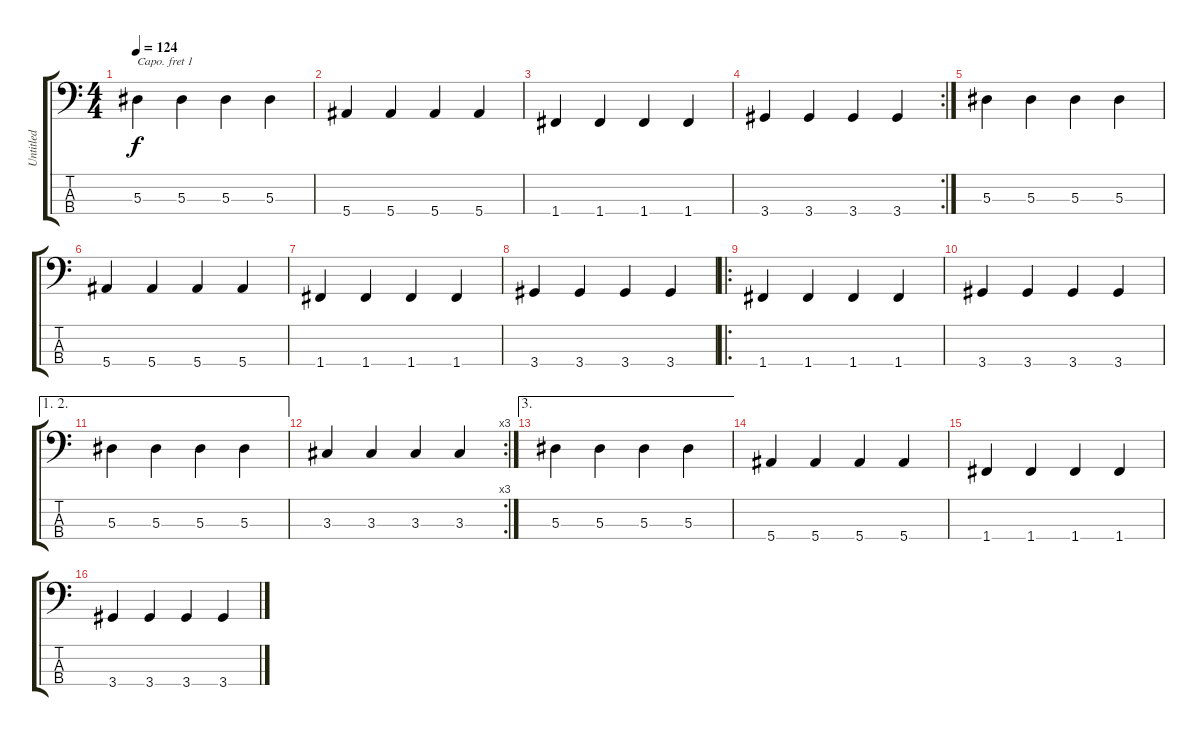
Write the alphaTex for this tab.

\track ("Untitled" "Untitled") {instrument electricbassfinger}
\staff {score tabs}
\capo 1
\tuning (G2 D2 A1 E1) {hide}
\ts (4 4)
\tempo 124
\clef f4
\ks c
5.3.4{dy f} 5.3.4 5.3.4 5.3.4 |
5.4.4 5.4.4 5.4.4 5.4.4 |
1.4.4 1.4.4 1.4.4 1.4.4 |
\rc 2
3.4.4 3.4.4 3.4.4 3.4.4 |
5.3.4 5.3.4 5.3.4 5.3.4 |
5.4.4 5.4.4 5.4.4 5.4.4 |
1.4.4 1.4.4 1.4.4 1.4.4 |
3.4.4 3.4.4 3.4.4 3.4.4 |
\ro
1.4.4 1.4.4 1.4.4 1.4.4 |
3.4.4 3.4.4 3.4.4 3.4.4 |
\ae (1 2)
5.3.4 5.3.4 5.3.4 5.3.4 |
\rc 3
3.3.4 3.3.4 3.3.4 3.3.4 |
\ae 3
5.3.4 5.3.4 5.3.4 5.3.4 |
5.4.4 5.4.4 5.4.4 5.4.4 |
1.4.4 1.4.4 1.4.4 1.4.4 |
3.4.4 3.4.4 3.4.4 3.4.4
